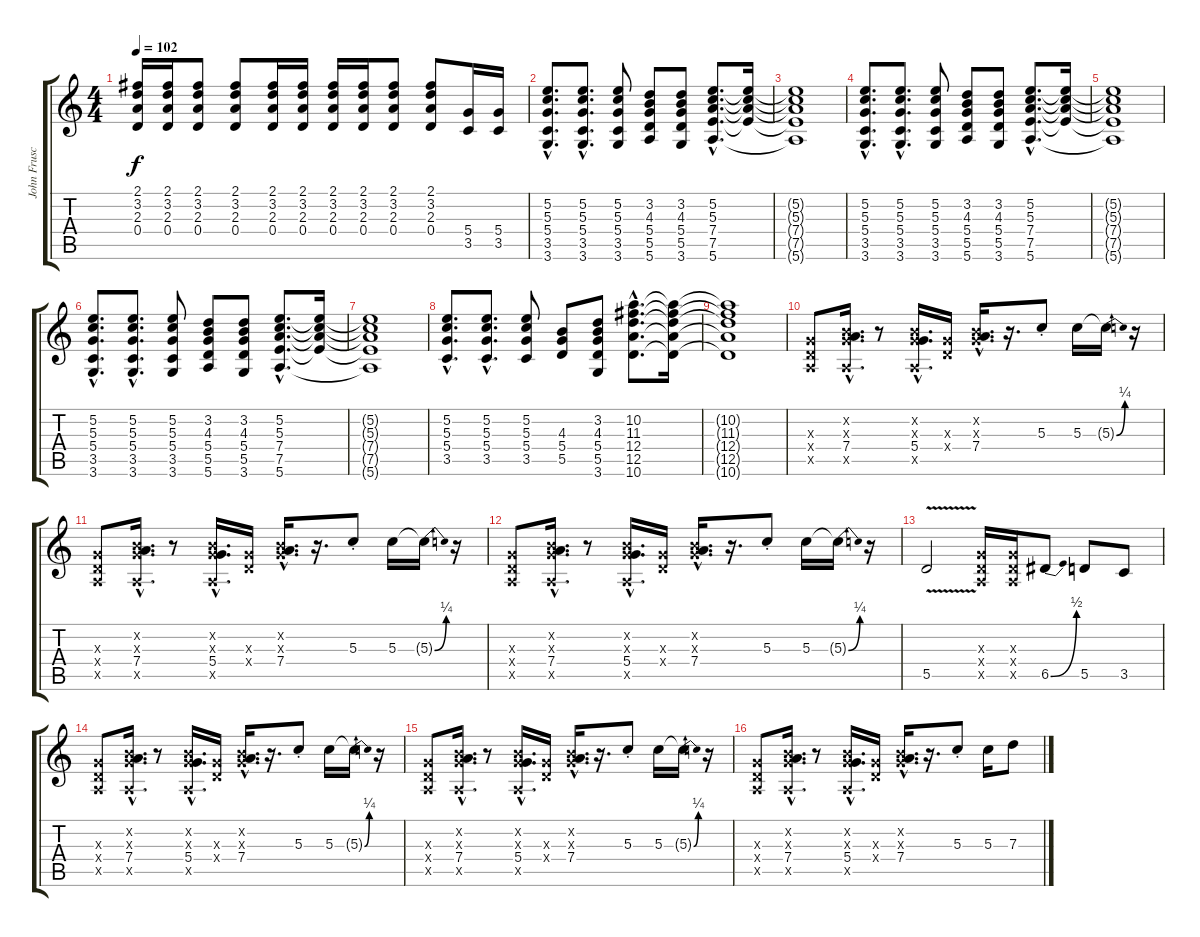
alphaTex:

\track ("John Frusciante (Guitare)" "John Frusc") {instrument electricguitarclean}
\staff {score tabs}
\tuning (E4 B3 G3 D3 A2 E2) {hide}
\ts (4 4)
\tempo 102
\clef g2
\ks c
(2.1 3.2 2.3 0.4).16{dy f} (2.1 3.2 2.3 0.4).16 (2.1 3.2 2.3 0.4).8 (2.1 3.2 2.3 0.4).8 (2.1 3.2 2.3 0.4).16 (2.1 3.2 2.3 0.4).16 (2.1 3.2 2.3 0.4).16 (2.1 3.2 2.3 0.4).16 (2.1 3.2 2.3 0.4).8 (2.1 3.2 2.3 0.4).8 (5.4 3.5).16 (5.4 3.5).16 |
(5.2{hac} 5.3{hac} 5.4{hac} 3.5{hac} 3.6{hac}).8{d} (5.2{hac} 5.3{hac} 5.4{hac} 3.5{hac} 3.6{hac}).8{d} (5.2 5.3 5.4 3.5 3.6).8 (3.2 4.3 5.4 5.5 5.6).8 (3.2 4.3 5.4 5.5 3.6).8 (5.2{hac} 5.3{hac} 7.4{hac} 7.5{hac} 5.6{hac}).8{d} (5.2{t} 5.3{t} 7.4{t} 7.5{t}).16 |
(5.2{t} 5.3{t} 7.4{t} 7.5{t} 5.6{t}).1 |
(5.2{hac} 5.3{hac} 5.4{hac} 3.5{hac} 3.6{hac}).8{d} (5.2{hac} 5.3{hac} 5.4{hac} 3.5{hac} 3.6{hac}).8{d} (5.2 5.3 5.4 3.5 3.6).8 (3.2 4.3 5.4 5.5 5.6).8 (3.2 4.3 5.4 5.5 3.6).8 (5.2{hac} 5.3{hac} 7.4{hac} 7.5{hac} 5.6{hac}).8{d} (5.2{t} 5.3{t} 7.4{t} 7.5{t}).16 |
(5.2{t} 5.3{t} 7.4{t} 7.5{t} 5.6{t}).1 |
(5.2{hac} 5.3{hac} 5.4{hac} 3.5{hac} 3.6{hac}).8{d} (5.2{hac} 5.3{hac} 5.4{hac} 3.5{hac} 3.6{hac}).8{d} (5.2 5.3 5.4 3.5 3.6).8 (3.2 4.3 5.4 5.5 5.6).8 (3.2 4.3 5.4 5.5 3.6).8 (5.2{hac} 5.3{hac} 7.4{hac} 7.5{hac} 5.6{hac}).8{d} (5.2{t} 5.3{t} 7.4{t} 7.5{t}).16 |
(5.2{t} 5.3{t} 7.4{t} 7.5{t} 5.6{t}).1 |
(5.2{hac} 5.3{hac} 5.4{hac} 3.5{hac}).8{d} (5.2{hac} 5.3{hac} 5.4{hac} 3.5{hac}).8{d} (5.2 5.3 5.4 3.5).8 (4.3 5.4 5.5).8 (3.2 4.3 5.4 5.5 3.6).8 (10.2{hac} 11.3{hac} 12.4{hac} 12.5{hac} 10.6{hac}).8{d} (10.2{t} 11.3{t} 12.4{t} 12.5{t} 10.6{t}).16 |
(10.2{t} 11.3{t} 12.4{t} 12.5{t} 10.6{t}).1 |
(0.3{x} 0.4{x} 0.5{x}).8 (0.2{hac x} 0.3{hac x} 7.4{hac} 0.5{hac x}).16{d} r.8 (0.2{hac x} 0.3{hac x} 5.4{hac} 0.5{hac x}).16{d} (0.3{x} 0.4{x}).16 (0.2{hac x} 0.3{hac x} 7.4{hac}).16{d} r.16{d} 5.3{st}.8 5.3.16 5.3{be (bend 0 0 60 1) t}.16 r.16 |
(0.3{x} 0.4{x} 0.5{x}).8 (0.2{hac x} 0.3{hac x} 7.4{hac} 0.5{hac x}).16{d} r.8 (0.2{hac x} 0.3{hac x} 5.4{hac} 0.5{hac x}).16{d} (0.3{x} 0.4{x}).16 (0.2{hac x} 0.3{hac x} 7.4{hac}).16{d} r.16{d} 5.3{st}.8 5.3.16 5.3{be (bend 0 0 60 1) t}.16 r.16 |
(0.3{x} 0.4{x} 0.5{x}).8 (0.2{hac x} 0.3{hac x} 7.4{hac} 0.5{hac x}).16{d} r.8 (0.2{hac x} 0.3{hac x} 5.4{hac} 0.5{hac x}).16{d} (0.3{x} 0.4{x}).16 (0.2{hac x} 0.3{hac x} 7.4{hac}).16{d} r.16{d} 5.3{st}.8 5.3.16 5.3{be (bend 0 0 60 1) t}.16 r.16 |
5.5{v}.2 (0.3{x} 0.4{x} 0.5{x}).16 (0.3{x} 0.4{x} 0.5{x}).16 6.5{be (bend 0 0 60 2)}.8 5.5.8 3.5.8 |
(0.3{x} 0.4{x} 0.5{x}).8 (0.2{hac x} 0.3{hac x} 7.4{hac} 0.5{hac x}).16{d} r.8 (0.2{hac x} 0.3{hac x} 5.4{hac} 0.5{hac x}).16{d} (0.3{x} 0.4{x}).16 (0.2{hac x} 0.3{hac x} 7.4{hac}).16{d} r.16{d} 5.3{st}.8 5.3.16 5.3{be (bend 0 0 60 1) t}.16 r.16 |
(0.3{x} 0.4{x} 0.5{x}).8 (0.2{hac x} 0.3{hac x} 7.4{hac} 0.5{hac x}).16{d} r.8 (0.2{hac x} 0.3{hac x} 5.4{hac} 0.5{hac x}).16{d} (0.3{x} 0.4{x}).16 (0.2{hac x} 0.3{hac x} 7.4{hac}).16{d} r.16{d} 5.3{st}.8 5.3.16 5.3{be (bend 0 0 60 1) t}.16 r.16 |
(0.3{x} 0.4{x} 0.5{x}).8 (0.2{hac x} 0.3{hac x} 7.4{hac} 0.5{hac x}).16{d} r.8 (0.2{hac x} 0.3{hac x} 5.4{hac} 0.5{hac x}).16{d} (0.3{x} 0.4{x}).16 (0.2{hac x} 0.3{hac x} 7.4{hac}).16{d} r.16{d} 5.3{st}.8 5.3.16 7.3.8
